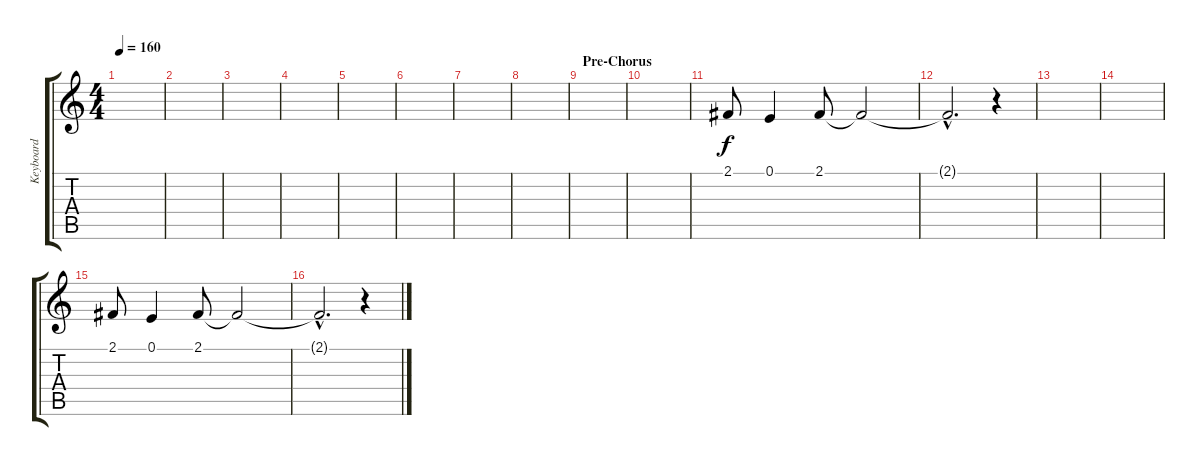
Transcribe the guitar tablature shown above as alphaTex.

\track ("Keyboard" "Keyboard") {instrument reedorgan}
\staff {score tabs}
\tuning (E4 B3 G3 D3 A2 E2) {hide}
\ts (4 4)
\tempo 160
\clef g2
\ks c
|
|
|
|
|
|
|
|
\section ("" "Pre-Chorus")
|
|
2.1.8 0.1.4 2.1.8 2.1{t}.2 |
2.1{hac t}.2{d} r.4 |
|
|
2.1.8 0.1.4 2.1.8 2.1{t}.2 |
2.1{hac t}.2{d} r.4
